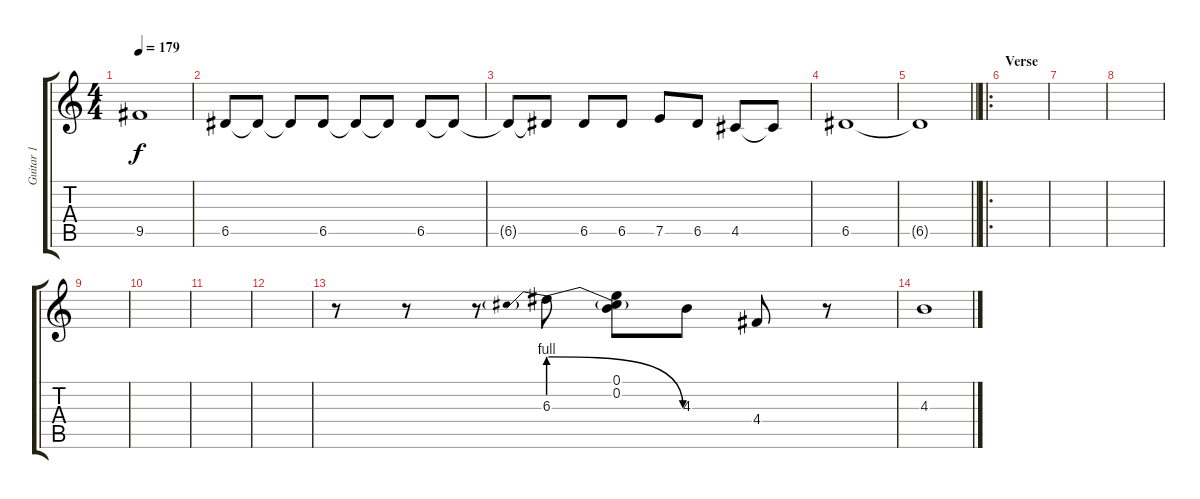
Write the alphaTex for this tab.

\track ("Guitar 1" "Guitar 1") {instrument overdrivenguitar}
\staff {score tabs}
\tuning (E4 B3 G3 D3 A2 E2) {hide}
\ts (4 4)
\tempo 179
\clef g2
\ks c
9.5{t}.1{dy f} |
6.5.8 6.5{t}.8 6.5{t}.8 6.5.8 6.5{t}.8 6.5{t}.8 6.5.8 6.5{t}.8 |
6.5{t}.8 6.5{t}.8 6.5.8 6.5.8 7.5.8 6.5.8 4.5.8 4.5{t}.8 |
6.5.1 |
\barLineRight lightlight
6.5{t}.1 |
\ro
\section ("" "Verse")
|
|
|
|
|
|
|
r.8 r.8 r.8 6.3{be (prebendrelease 0 4 60 0)}.8 (0.1 0.2 6.3{t}).8 4.3.8 4.4.8 r.8 |
4.3.1
